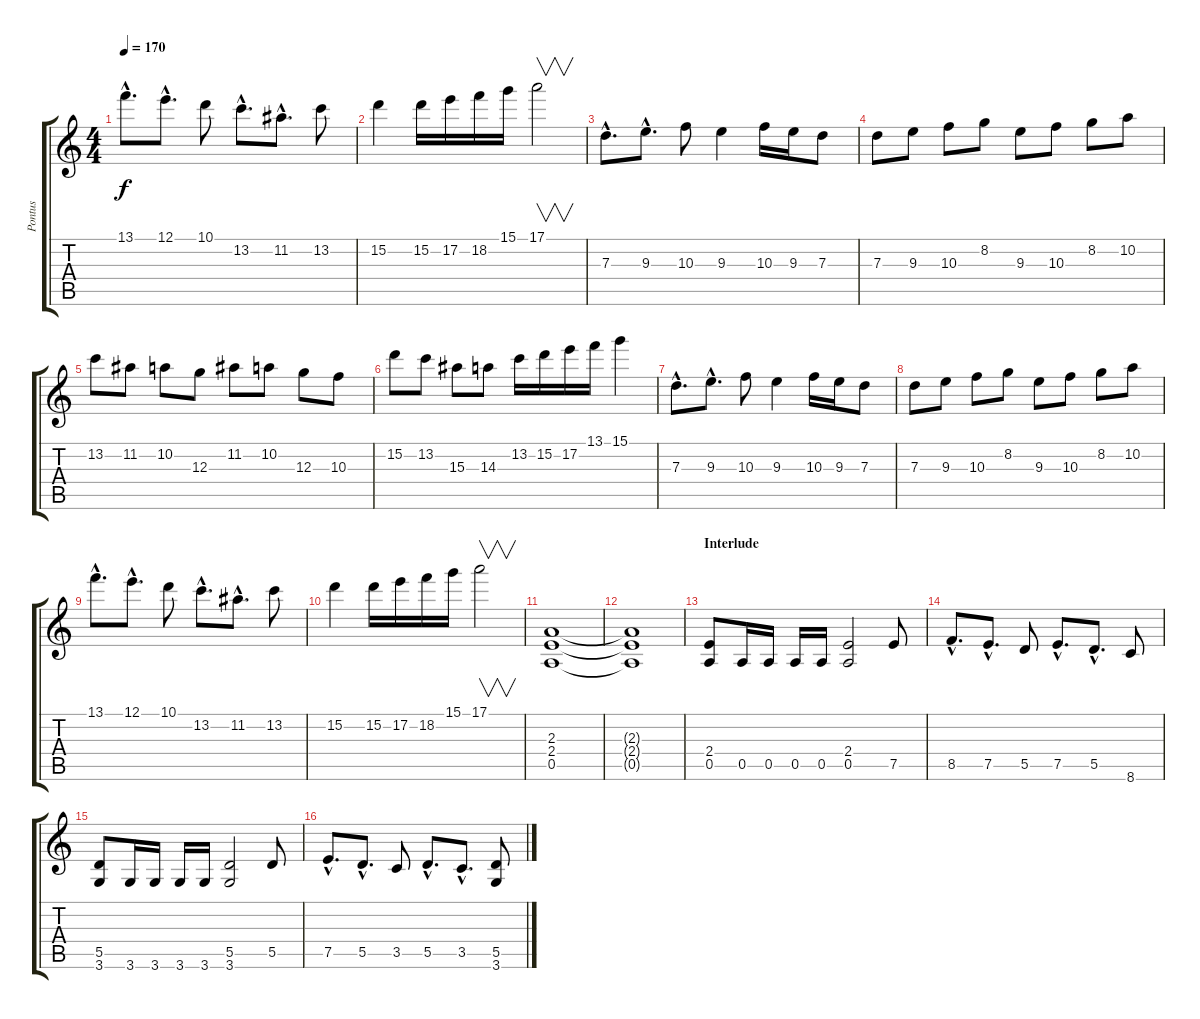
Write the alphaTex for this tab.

\track ("Pontus" "Pontus") {instrument distortionguitar}
\staff {score tabs}
\tuning (E4 B3 G3 D3 A2 E2) {hide}
\ts (4 4)
\tempo 170
\clef g2
\ks c
13.1{hac}.8{d dy f} 12.1{hac}.8{d} 10.1.8 13.2{hac}.8{d} 11.2{hac}.8{d} 13.2.8 |
15.2.4 15.2.16 17.2.16 18.2.16 15.1.16 17.1.2{v} |
7.3{hac}.8{d} 9.3{hac}.8{d} 10.3.8 9.3.4 10.3.16 9.3.16 7.3.8 |
7.3.8 9.3.8 10.3.8 8.2.8 9.3.8 10.3.8 8.2.8 10.2.8 |
13.2.8 11.2.8 10.2.8 12.3.8 11.2.8 10.2.8 12.3.8 10.3.8 |
15.2.8 13.2.8 15.3.8 14.3.8 13.2.16 15.2.16 17.2.16 13.1.16 15.1.4 |
7.3{hac}.8{d} 9.3{hac}.8{d} 10.3.8 9.3.4 10.3.16 9.3.16 7.3.8 |
7.3.8 9.3.8 10.3.8 8.2.8 9.3.8 10.3.8 8.2.8 10.2.8 |
13.1{hac}.8{d} 12.1{hac}.8{d} 10.1.8 13.2{hac}.8{d} 11.2{hac}.8{d} 13.2.8 |
15.2.4 15.2.16 17.2.16 18.2.16 15.1.16 17.1.2{v} |
(2.3 2.4 0.5).1 |
(2.3{t} 2.4{t} 0.5{t}).1 |
\section ("" "Interlude")
(2.4 0.5).8 0.5.16 0.5.16 0.5.16 0.5.16 (2.4 0.5).2 7.5.8 |
8.5{hac}.8{d} 7.5{hac}.8{d} 5.5.8 7.5{hac}.8{d} 5.5{hac}.8{d} 8.6.8 |
(5.5 3.6).8 3.6.16 3.6.16 3.6.16 3.6.16 (5.5 3.6).2 5.5.8 |
7.5{hac}.8{d} 5.5{hac}.8{d} 3.5.8 5.5{hac}.8{d} 3.5{hac}.8{d} (5.5 3.6).8
